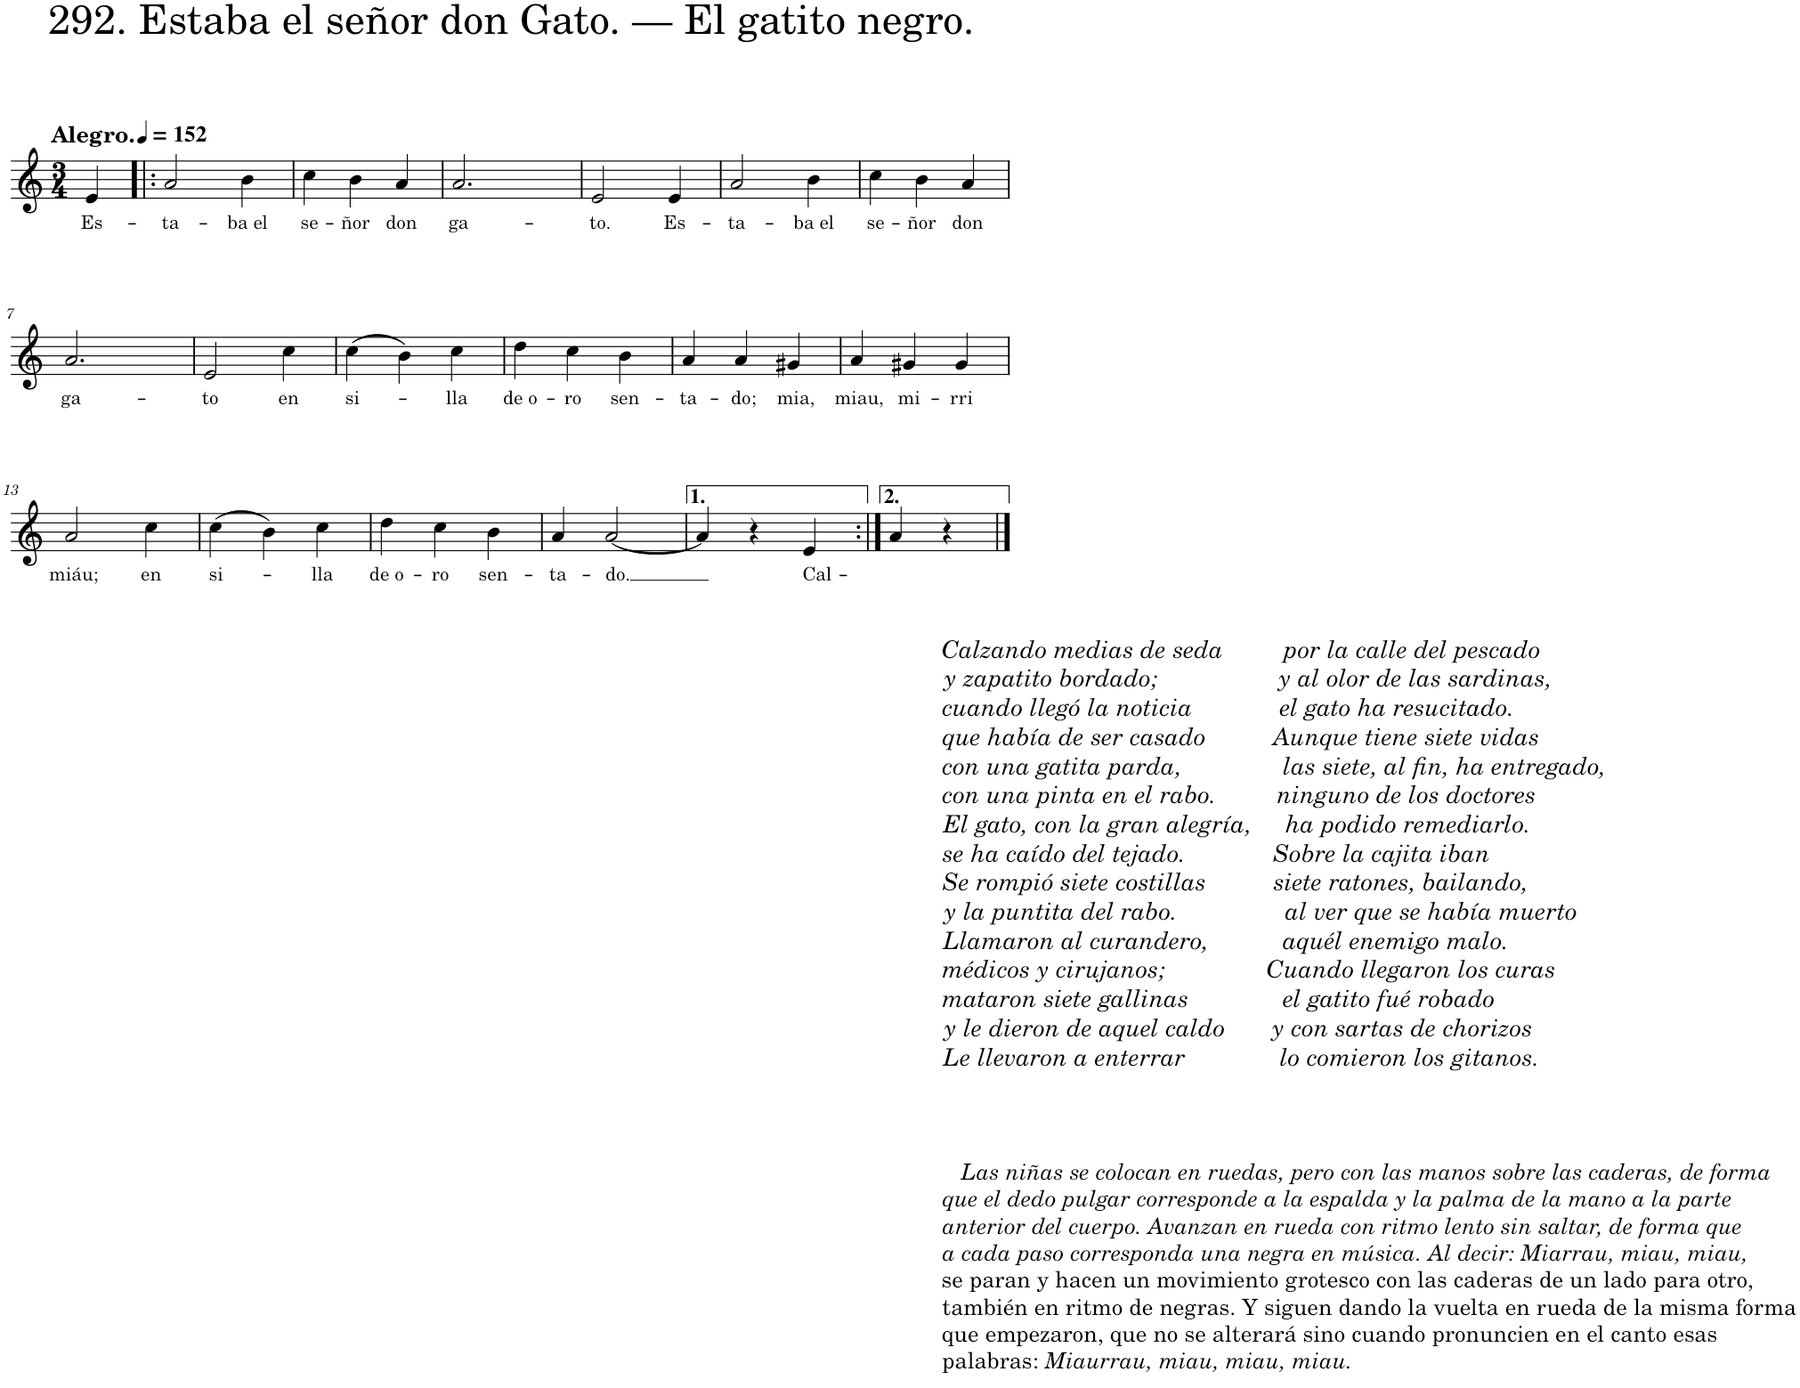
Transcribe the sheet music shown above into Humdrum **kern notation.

**kern	**text
*part1	*part1
*staff1	*staff1
*I"Piano	*
*I'Pno.	*
*clefG2	*
*k[]	*
*M3/4	*
*MM152	*
=	=
!LO:TX:a:B:t=Alegro.	!
!	!LO:LY:b
4e/	Es-
=1!|:	=1!|:
!	!LO:LY:b
2a/	-ta-
!	!LO:LY:b
4b\	-ba el
=2	=2
!	!LO:LY:b
4cc\	se-
!	!LO:LY:b
4b\	-ñor
!	!LO:LY:b
4a/	don
=3	=3
!	!LO:LY:b
2.a/	ga-
=4	=4
!	!LO:LY:b
2e/	-to.
!	!LO:LY:b
4e/	Es-
=5	=5
!	!LO:LY:b
2a/	-ta-
!	!LO:LY:b
4b\	-ba el
=6	=6
!	!LO:LY:b
4cc\	se-
!	!LO:LY:b
4b\	-ñor
!	!LO:LY:b
4a/	don
!!LO:LB:g=z
=7	=7
!	!LO:LY:b
2.a/	ga-
=8	=8
!	!LO:LY:b
2e/	-to
!	!LO:LY:b
4cc\	en
=9	=9
!	!LO:LY:b
(4cc\	si-
4b\)	.
!	!LO:LY:b
4cc\	-lla
=10	=10
!	!LO:LY:b
4dd\	de o-
!	!LO:LY:b
4cc\	-ro
!	!LO:LY:b
4b\	sen-
=11	=11
!	!LO:LY:b
4a/	-ta-
!	!LO:LY:b
4a/	-do;
!	!LO:LY:b
4g#X/	mia,
=12	=12
!	!LO:LY:b
4a/	miau,
!	!LO:LY:b
4g#X/	mi-
!	!LO:LY:b
4g#/	-rri
!!LO:LB:g=z
=13	=13
!	!LO:LY:b
2a/	miáu;
!	!LO:LY:b
4cc\	en
=14	=14
!	!LO:LY:b
(4cc\	si-
4b\)	.
!	!LO:LY:b
4cc\	-lla
=15	=15
!	!LO:LY:b
4dd\	de o-
!	!LO:LY:b
4cc\	-ro
!	!LO:LY:b
4b\	sen-
=16	=16
!	!LO:LY:b
4a/	-ta-
!	!LO:LY:b
[2a/	-do.
=17	=17
4a/]	.
4r	.
!	!LO:LY:b
4e/	Cal-
=18:|!	=18:|!
!LO:TX:b:i:t=Calzando medias de seda         por la calle del pescado	!
!LO:TX:b:t=y zapatito bordado;                  y al olor de las sardinas,	!
!LO:TX:b:t=cuando llegó la noticia             el gato ha resucitado.	!
!LO:TX:b:t=que había de ser casado          Aunque tiene siete vidas	!
!LO:TX:b:t=con una gatita parda,               las siete, al fin, ha entregado,	!
!LO:TX:b:t=con una pinta en el rabo.         ninguno de los doctores	!
!LO:TX:b:t=El gato, con la gran alegría,     ha podido remediarlo.	!
!LO:TX:b:t=se ha caído del tejado.             Sobre la cajita iban	!
!LO:TX:b:t=Se rompió siete costillas          siete ratones, bailando,	!
!LO:TX:b:t=y la puntita del rabo.                al ver que se había muerto	!
!LO:TX:b:t=Llamaron al curandero,           aquél enemigo malo.	!
!LO:TX:b:t=médicos y cirujanos;               Cuando llegaron los curas	!
!LO:TX:b:t=mataron siete gallinas              el gatito fué robado	!
!LO:TX:b:t=y le dieron de aquel caldo       y con sartas de chorizos	!
!LO:TX:b:t=Le llevaron a enterrar              lo comieron los gitanos.	!
!LO:TX:b:t=Las niñas se colocan en ruedas, pero con las manos sobre las caderas, de forma	!
!LO:TX:b:t=que el dedo pulgar corresponde a la espalda y la palma de la mano a la parte	!
!LO:TX:b:t=anterior del cuerpo. Avanzan en rueda con ritmo lento sin saltar, de forma que	!
!LO:TX:b:t=a cada paso corresponda una negra en música. Al decir&colon; Miarrau, miau, miau,	!
!LO:TX:b:t=se paran y hacen un movimiento grotesco con las caderas de un lado para otro,	!
!LO:TX:b:t=también en ritmo de negras. Y siguen dando la vuelta en rueda de la misma forma	!
!LO:TX:b:t=que empezaron, que no se alterará sino cuando pronuncien en el canto esas	!
!LO:TX:b:t=palabras&colon;	!
!LO:TX:b:i:t=Miaurrau, miau, miau, miau.	!
4a/	.
4r	.
==	==
*-	*-
